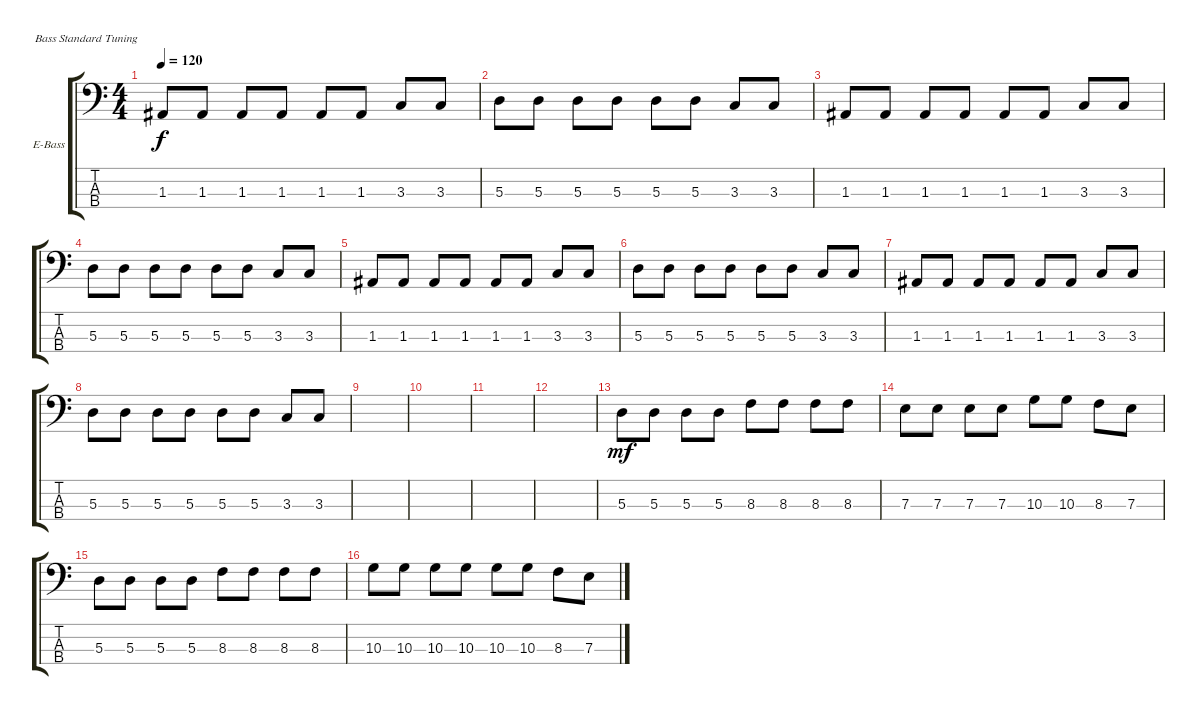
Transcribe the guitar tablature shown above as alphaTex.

\defaultSystemsLayout 4
\bracketExtendMode groupsimilarinstruments
\firstSystemTrackNameOrientation horizontal
\otherSystemsTrackNameOrientation horizontal
\track ("Electric Bass" "E-Bass") {instrument electricbassfinger}
\staff {score tabs}
\tuning (G2 D2 A1 E1)
\ts (4 4)
\tempo 120
\clef f4
\ks c
1.3.8{dy f} 1.3.8 1.3.8 1.3.8 1.3.8 1.3.8 3.3.8 3.3.8 |
5.3.8 5.3.8 5.3.8 5.3.8 5.3.8 5.3.8 3.3.8 3.3.8 |
1.3.8 1.3.8 1.3.8 1.3.8 1.3.8 1.3.8 3.3.8 3.3.8 |
5.3.8 5.3.8 5.3.8 5.3.8 5.3.8 5.3.8 3.3.8 3.3.8 |
1.3.8 1.3.8 1.3.8 1.3.8 1.3.8 1.3.8 3.3.8 3.3.8 |
5.3.8 5.3.8 5.3.8 5.3.8 5.3.8 5.3.8 3.3.8 3.3.8 |
1.3.8 1.3.8 1.3.8 1.3.8 1.3.8 1.3.8 3.3.8 3.3.8 |
5.3.8 5.3.8 5.3.8 5.3.8 5.3.8 5.3.8 3.3.8 3.3.8 |
|
|
|
|
5.3.8{dy mf} 5.3.8 5.3.8 5.3.8 8.3.8 8.3.8 8.3.8 8.3.8 |
7.3.8 7.3.8 7.3.8 7.3.8 10.3.8 10.3.8 8.3.8 7.3.8 |
5.3.8 5.3.8 5.3.8 5.3.8 8.3.8 8.3.8 8.3.8 8.3.8 |
10.3.8 10.3.8 10.3.8 10.3.8 10.3.8 10.3.8 8.3.8 7.3.8
